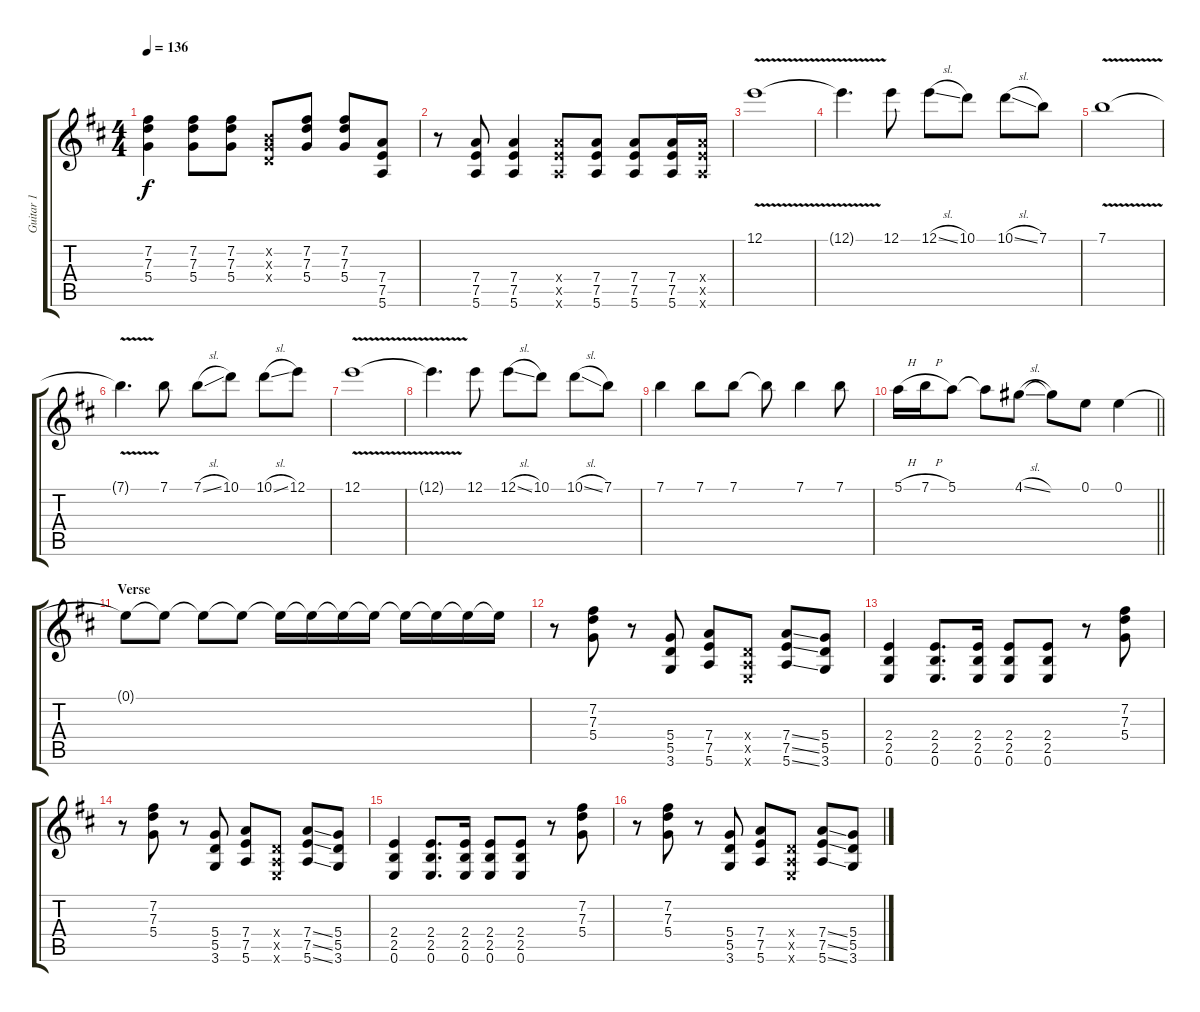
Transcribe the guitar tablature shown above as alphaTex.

\track ("Guitar 1" "Guitar 1") {instrument overdrivenguitar}
\staff {score tabs}
\tuning (E4 B3 G3 D3 A2 E2) {hide}
\ts (4 4)
\tempo 136
\clef g2
\ks d
(7.2 7.3 5.4).4{dy f} (7.2 7.3 5.4).8 (7.2 7.3 5.4).8 (0.2{x} 0.3{x} 0.4{x}).8 (7.2 7.3 5.4).8 (7.2 7.3 5.4).8 (7.4 7.5 5.6).8 |
r.8 (7.4 7.5 5.6).8 (7.4 7.5 5.6).4 (7.4{x} 7.5{x} 5.6{x}).8 (7.4 7.5 5.6).8 (7.4 7.5 5.6).8 (7.4 7.5 5.6).16 (7.4{x} 7.5{x} 5.6{x}).16 |
12.1{v}.1 |
12.1{t}.4{d} 12.1.8 12.1{sl}.8 10.1.8 10.1{sl}.8 7.1.8 |
7.1{v}.1 |
7.1{t}.4{d} 7.1.8 7.1{sl}.8 10.1.8 10.1{sl}.8 12.1.8 |
12.1{v}.1 |
12.1{t}.4{d} 12.1.8 12.1{sl}.8 10.1.8 10.1{sl}.8 7.1.8 |
7.1.4 7.1.8 7.1.8 7.1{t}.8 7.1.4 7.1.8 |
\barLineRight lightlight
5.1{h}.16 7.1{h}.16 5.1.8 5.1{t}.8 4.1{sl}.8 4.1{t}.8 0.1.8 0.1.4 |
\section ("" "Verse")
0.1{t}.8{volume 12} 0.1{t}.8{volume 11} 0.1{t}.8{volume 10} 0.1{t}.8{volume 9} 0.1{t}.16{volume 8} 0.1{t}.16{volume 7} 0.1{t}.16{volume 6} 0.1{t}.16{volume 5} 0.1{t}.16{volume 4} 0.1{t}.16{volume 3} 0.1{t}.16{volume 2} 0.1{t}.16{volume 1} |
r.8 (7.2 7.3 5.4).8 r.8 (5.4 5.5 3.6).8 (7.4 7.5 5.6).8 (0.4{x} 0.5{x} 0.6{x}).8 (7.4{ss} 7.5{ss} 5.6{ss}).8 (5.4 5.5 3.6).8 |
(2.4 2.5 0.6).4 (2.4 2.5 0.6).8{d} (2.4 2.5 0.6).16 (2.4 2.5 0.6).8 (2.4 2.5 0.6).8 r.8 (7.2 7.3 5.4).8 |
r.8 (7.2 7.3 5.4).8 r.8 (5.4 5.5 3.6).8 (7.4 7.5 5.6).8 (0.4{x} 0.5{x} 0.6{x}).8 (7.4{ss} 7.5{ss} 5.6{ss}).8 (5.4 5.5 3.6).8 |
(2.4 2.5 0.6).4 (2.4 2.5 0.6).8{d} (2.4 2.5 0.6).16 (2.4 2.5 0.6).8 (2.4 2.5 0.6).8 r.8 (7.2 7.3 5.4).8 |
r.8 (7.2 7.3 5.4).8 r.8 (5.4 5.5 3.6).8 (7.4 7.5 5.6).8 (0.4{x} 0.5{x} 0.6{x}).8 (7.4{ss} 7.5{ss} 5.6{ss}).8 (5.4 5.5 3.6).8
